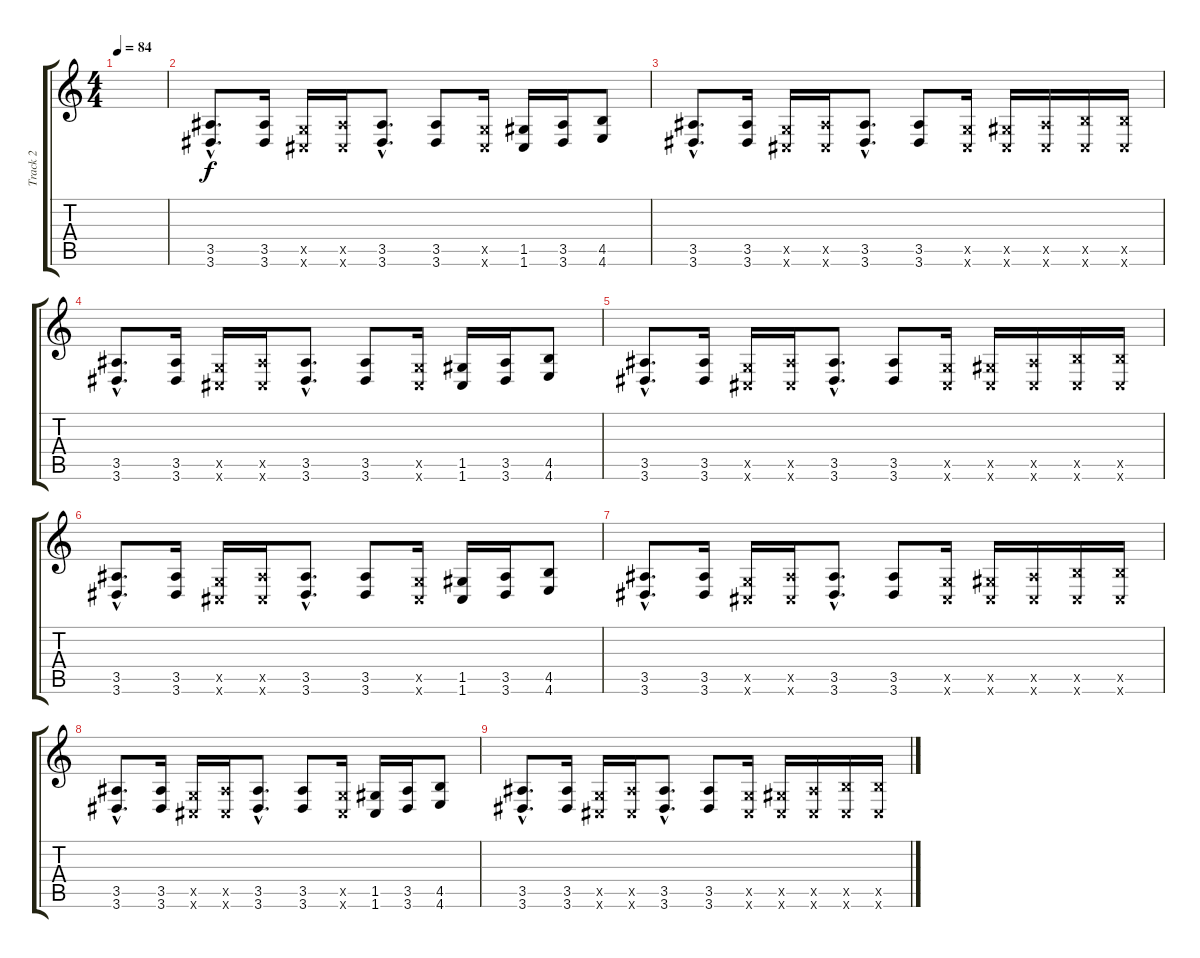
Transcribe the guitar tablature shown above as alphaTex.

\track ("Track 2" "Track 2") {instrument distortionguitar}
\staff {score tabs}
\tuning (D4 A3 F3 C3 G2 C2) {hide}
\ts (4 4)
\tempo 84
\clef g2
\ks c
|
(3.5{hac} 3.6{hac}).8{d} (3.5 3.6).16 (0.5{x} 1.6{x}).16 (3.5{x} 1.6{x}).16 (3.5{hac} 3.6{hac}).8{d} (3.5 3.6).8 (0.5{x} 1.6{x}).16 (1.5 1.6).16 (3.5 3.6).16 (4.5 4.6).8 |
(3.5{hac} 3.6{hac}).8{d} (3.5 3.6).16 (0.5{x} 1.6{x}).16 (3.5{x} 1.6{x}).16 (3.5{hac} 3.6{hac}).8{d} (3.5 3.6).8 (0.5{x} 1.6{x}).16 (1.5{x} 1.6{x}).16 (3.5{x} 1.6{x}).16 (4.5{x} 1.6{x}).16 (4.5{x} 1.6{x}).16 |
(3.5{hac} 3.6{hac}).8{d} (3.5 3.6).16 (0.5{x} 1.6{x}).16 (3.5{x} 1.6{x}).16 (3.5{hac} 3.6{hac}).8{d} (3.5 3.6).8 (0.5{x} 1.6{x}).16 (1.5 1.6).16 (3.5 3.6).16 (4.5 4.6).8 |
(3.5{hac} 3.6{hac}).8{d} (3.5 3.6).16 (0.5{x} 1.6{x}).16 (3.5{x} 1.6{x}).16 (3.5{hac} 3.6{hac}).8{d} (3.5 3.6).8 (0.5{x} 1.6{x}).16 (1.5{x} 1.6{x}).16 (3.5{x} 1.6{x}).16 (4.5{x} 1.6{x}).16 (4.5{x} 1.6{x}).16 |
(3.5{hac} 3.6{hac}).8{d} (3.5 3.6).16 (0.5{x} 1.6{x}).16 (3.5{x} 1.6{x}).16 (3.5{hac} 3.6{hac}).8{d} (3.5 3.6).8 (0.5{x} 1.6{x}).16 (1.5 1.6).16 (3.5 3.6).16 (4.5 4.6).8 |
(3.5{hac} 3.6{hac}).8{d} (3.5 3.6).16 (0.5{x} 1.6{x}).16 (3.5{x} 1.6{x}).16 (3.5{hac} 3.6{hac}).8{d} (3.5 3.6).8 (0.5{x} 1.6{x}).16 (1.5{x} 1.6{x}).16 (3.5{x} 1.6{x}).16 (4.5{x} 1.6{x}).16 (4.5{x} 1.6{x}).16 |
(3.5{hac} 3.6{hac}).8{d} (3.5 3.6).16 (0.5{x} 1.6{x}).16 (3.5{x} 1.6{x}).16 (3.5{hac} 3.6{hac}).8{d} (3.5 3.6).8 (0.5{x} 1.6{x}).16 (1.5 1.6).16 (3.5 3.6).16 (4.5 4.6).8 |
(3.5{hac} 3.6{hac}).8{d} (3.5 3.6).16 (0.5{x} 1.6{x}).16 (3.5{x} 1.6{x}).16 (3.5{hac} 3.6{hac}).8{d} (3.5 3.6).8 (0.5{x} 1.6{x}).16 (1.5{x} 1.6{x}).16 (3.5{x} 1.6{x}).16 (4.5{x} 1.6{x}).16 (4.5{x} 1.6{x}).16
